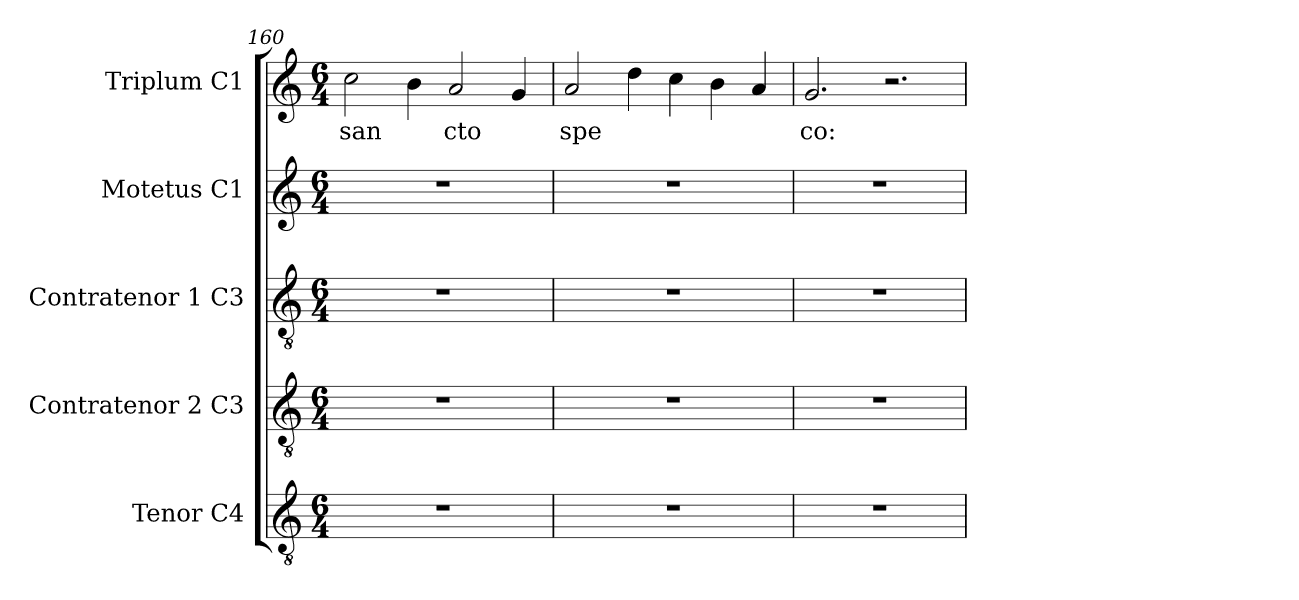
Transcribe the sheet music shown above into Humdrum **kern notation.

**kern	**kern	**kern	**kern	**kern	**text
*part5	*part4	*part3	*part2	*part1	*part1
*staff5	*staff4	*staff3	*staff2	*staff1	*staff1
*I"Tenor  C4	*I"Contratenor 2  C3	*I"Contratenor 1  C3	*I"Motetus  C1	*I"Triplum  C1	*
*I'T	*I'Ct2	*I'Ct1	*I'Mot	*I'Tr	*
*clefGv2	*clefGv2	*clefGv2	*clefG2	*clefG2	*
*k[]	*k[]	*k[]	*k[]	*k[]	*
*C:	*C:	*C:	*C:	*C:	*
*M6/4	*M6/4	*M6/4	*M6/4	*M6/4	*
=160	=160	=160	=160	=160	=160
!	!	!	!	!	!LO:LY:b:cj
1.r	1.r	1.r	1.r	2cc\	san-
!	!	!	!	!	!LO:LY:b:cj
.	.	.	.	4b\	--
!	!	!	!	!	!LO:LY:b:cj
.	.	.	.	2a/	-cto
!	!	!	!	!	!LO:LY:b:cj
.	.	.	.	4g/	.
=161	=161	=161	=161	=161	=161
!	!	!	!	!	!LO:LY:b:cj
1.r	1.r	1.r	1.r	2a/	spe-
!	!	!	!	!	!LO:LY:b:cj
.	.	.	.	4dd\	--
!	!	!	!	!	!LO:LY:b:cj
.	.	.	.	4cc\	--
!	!	!	!	!	!LO:LY:b:cj
.	.	.	.	4b\	--
!	!	!	!	!	!LO:LY:b:cj
.	.	.	.	4a/	--
=162	=162	=162	=162	=162	=162
!	!	!	!	!	!LO:LY:b:cj
1.r	1.r	1.r	1.r	2.g/	-co:
.	.	.	.	2.r	.
=	=	=	=	=	=
*-	*-	*-	*-	*-	*-
